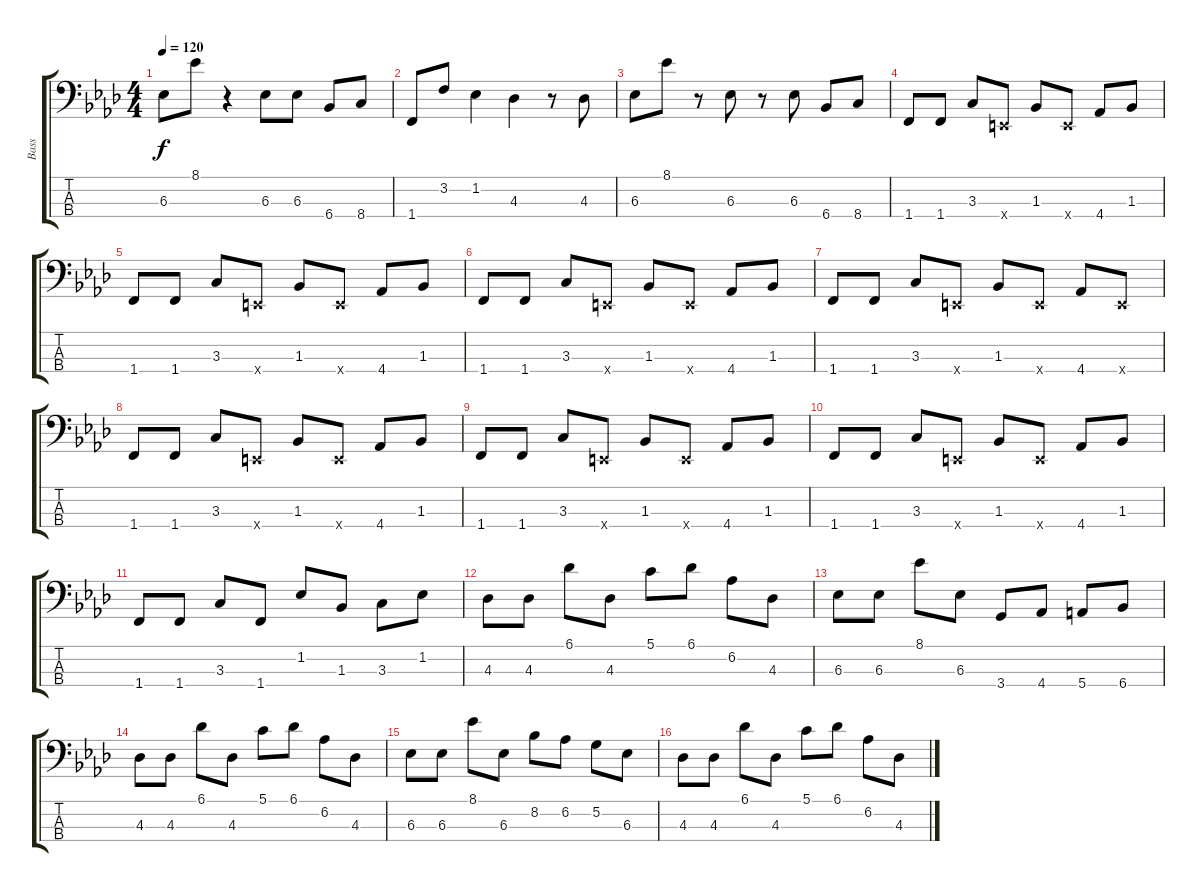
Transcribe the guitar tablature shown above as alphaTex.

\track ("Bass" "Bass") {instrument fretlessbass}
\staff {score tabs}
\tuning (G2 D2 A1 E1) {hide}
\ts (4 4)
\tempo 120
\clef f4
\ks ab
6.3.8{dy f} 8.1.8 r.4 6.3.8 6.3.8 6.4.8 8.4.8 |
1.4.8 3.2.8 1.2.4 4.3.4 r.8 4.3.8 |
6.3.8 8.1.8 r.8 6.3.8 r.8 6.3.8 6.4.8 8.4.8 |
1.4.8 1.4.8 3.3.8 0.4{x}.8 1.3.8 0.4{x}.8 4.4.8 1.3.8 |
1.4.8 1.4.8 3.3.8 0.4{x}.8 1.3.8 0.4{x}.8 4.4.8 1.3.8 |
1.4.8 1.4.8 3.3.8 0.4{x}.8 1.3.8 0.4{x}.8 4.4.8 1.3.8 |
1.4.8 1.4.8 3.3.8 0.4{x}.8 1.3.8 0.4{x}.8 4.4.8 0.4{x}.8 |
1.4.8 1.4.8 3.3.8 0.4{x}.8 1.3.8 0.4{x}.8 4.4.8 1.3.8 |
1.4.8 1.4.8 3.3.8 0.4{x}.8 1.3.8 0.4{x}.8 4.4.8 1.3.8 |
1.4.8 1.4.8 3.3.8 0.4{x}.8 1.3.8 0.4{x}.8 4.4.8 1.3.8 |
1.4.8 1.4.8 3.3.8 1.4.8 1.2.8 1.3.8 3.3.8 1.2.8 |
4.3.8 4.3.8 6.1.8 4.3.8 5.1.8 6.1.8 6.2.8 4.3.8 |
6.3.8 6.3.8 8.1.8 6.3.8 3.4.8 4.4.8 5.4.8 6.4.8 |
4.3.8 4.3.8 6.1.8 4.3.8 5.1.8 6.1.8 6.2.8 4.3.8 |
6.3.8 6.3.8 8.1.8 6.3.8 8.2.8 6.2.8 5.2.8 6.3.8 |
4.3.8 4.3.8 6.1.8 4.3.8 5.1.8 6.1.8 6.2.8 4.3.8
